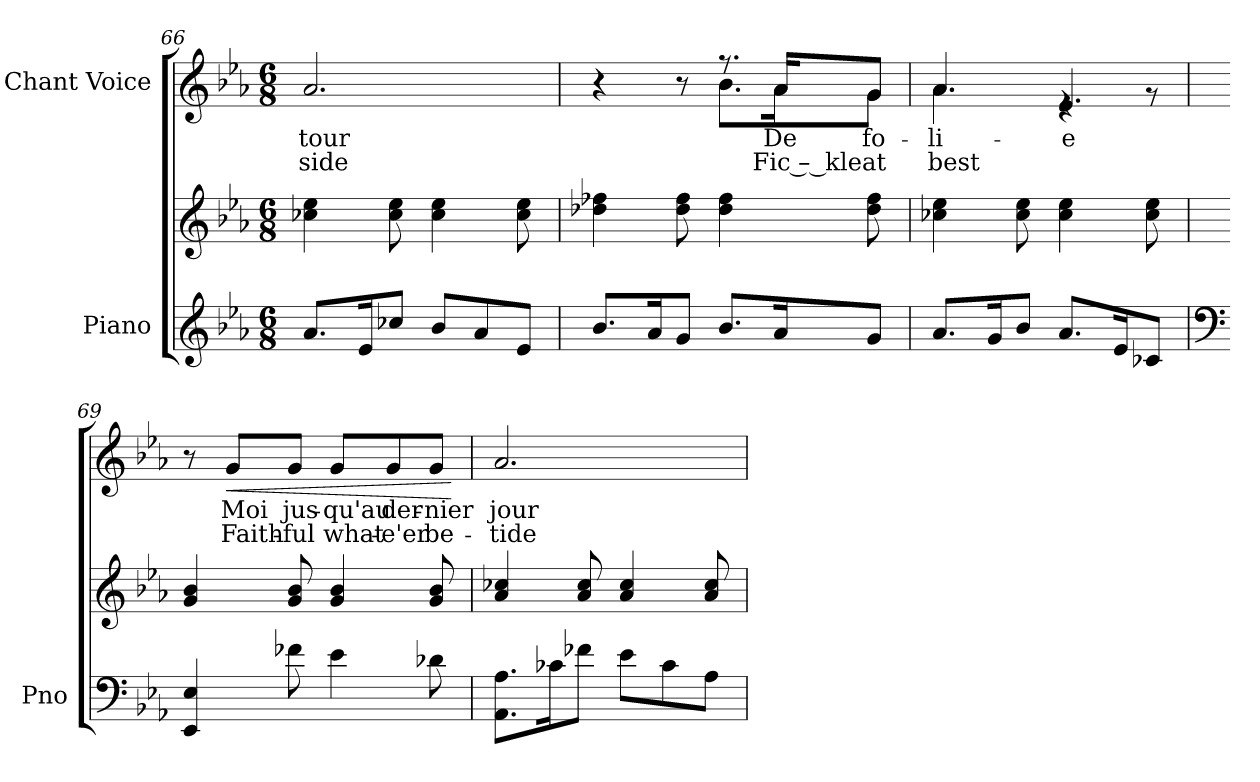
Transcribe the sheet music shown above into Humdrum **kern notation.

**kern	**kern	**kern	**text	**text	**dynam
*part2	*part2	*part1	*part1	*part1	*part1
*staff3	*staff2	*staff1	*staff1	*staff1	*staff1
*I"Piano	*	*I"Chant Voice	*	*	*
*I'Pno	*	*	*	*	*
*clefG2	*clefG2	*clefG2	*	*	*
*k[b-e-a-]	*k[b-e-a-]	*k[b-e-a-]	*	*	*
*M6/8	*M6/8	*M6/8	*	*	*
=66	=66	=66	=66	=66	=66
!	!	!	!LO:LY:b	!LO:LY:b	!
8.a-/L	4cc-X\ 4ee-\	2.a-/	tour	side	.
16e-/K	.	.	.	.	.
8cc-X/J	8cc-\ 8ee-\	.	.	.	.
8b-/L	4cc-\ 4ee-\	.	.	.	.
8a-/	.	.	.	.	.
8e-/J	8cc-\ 8ee-\	.	.	.	.
!!LO:LB:g=z
=67	=67	=67	=67	=67	=67
*	*	*^	*	*	*
8.b-/L	4dd-X\ 4ff-X\	4r	4.ryy	.	.	.
16a-/K	.	.	.	.	.	.
8g/J	8dd-\ 8ff-\	8r	.	.	.	.
8.b-/L	4dd-\ 4ff-\	8.r	8.b-\L	.	.	.
!	!	!	!	!LO:LY:b	!LO:LY:b	!
16a-/K	.	16a-/KL	16a-\K	De	Fic – kle	.
!	!	!	!	!LO:LY:b	!LO:LY:b	!
8g/J	8dd-\ 8ff-\	8g/J	8g\J	fo-	at	.
=68	=68	=68	=68	=68	=68	=68
!	!	!	!	!LO:LY:b	!LO:LY:b	!
8.a-/L	4cc-X\ 4ee-\	4.a-/	4.a-\	-li-	best	.
16g/K	.	.	.	.	.	.
8b-/J	8cc-\ 8ee-\	.	.	.	.	.
!	!	!	!	!LO:LY:b	!	!
8.a-/L	4cc-\ 4ee-\	4.e-/	4re	-e	.	.
16e-/K	.	.	.	.	.	.
8c-X/J	8cc-\ 8ee-\	.	8rg	.	.	.
*	*	*v	*v	*	*	*
=69	=69	=69	=69	=69	=69
*clefF4	*	*	*	*	*
*	*	*^	*	*	*
!	!	!LO:TX:a:i:t=cresc.	!	!	!	!
*	*	*v	*v	*	*	*
4EE-/ 4E-/	4g/ 4b-/	8r	.	.	.
!	!	!	!LO:LY:b	!LO:LY:b	!LO:HP:b
.	.	8g/L	Moi	Faith-	<
!	!	!	!LO:LY:b	!LO:LY:b	!
8f-X\	8g/ 8b-/	8g/J	jus-	-ful	.
!	!	!	!LO:LY:b	!LO:LY:b	!
4e-\	4g/ 4b-/	8g/L	-qu'au	what-	.
!	!	!	!LO:LY:b	!LO:LY:b	!
.	.	8g/	der-	-e'er	.
!	!	!	!LO:LY:b	!LO:LY:b	!
8d-X\	8g/ 8b-/	8g/J	-nier	be-	.
.	.	.	.	.	[
=70	=70	=70	=70	=70	=70
!	!	!	!LO:LY:b	!LO:LY:b	!
8.AA-\ 8.A-\L	4a-/ 4cc-X/	2.a-/	jour	-tide	.
16c-X\K	.	.	.	.	.
8f-X\J	8a-/ 8cc-/	.	.	.	.
8e-\L	4a-/ 4cc-/	.	.	.	.
8c-\	.	.	.	.	.
8A-\J	8a-/ 8cc-/	.	.	.	.
=	=	=	=	=	=
*-	*-	*-	*-	*-	*-
